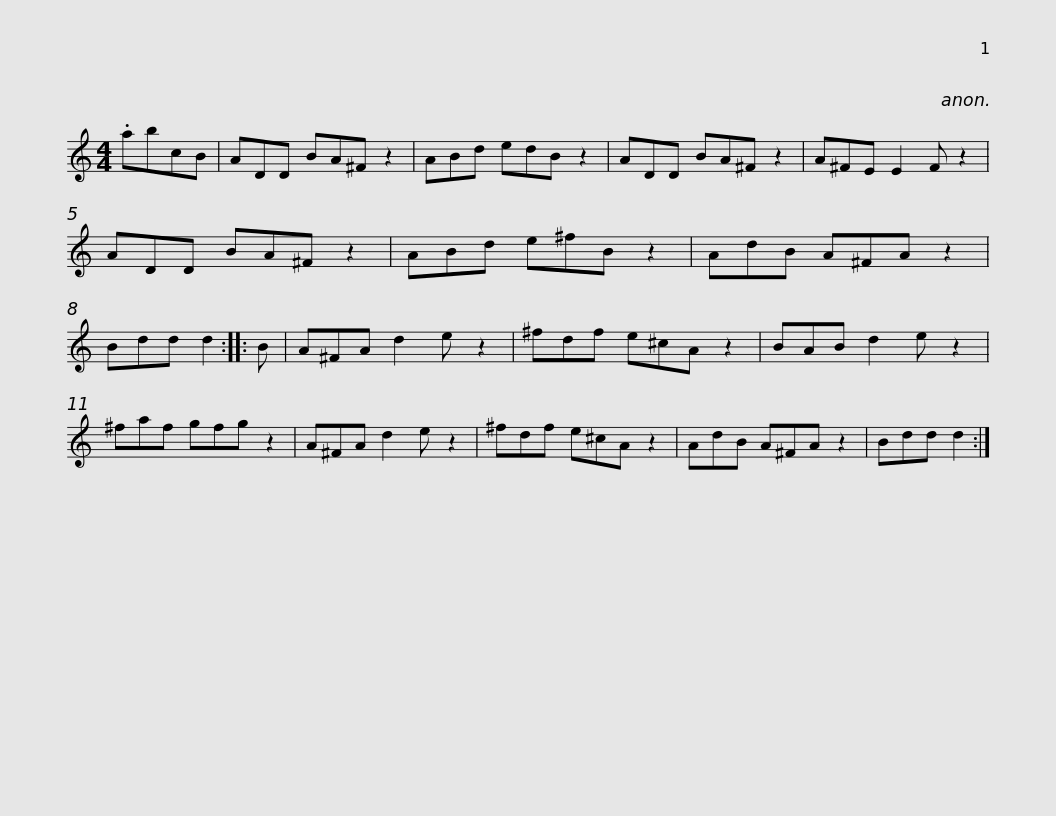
X:1
L:1/8
M:4/4
I:linebreak $
K:C
V:1 treble
V:1
 .abcB | ADD BA^F z2 | ABd edB z2 | ADD BA^F z2 | A^FE E2 F z2 | %5
 ADD BA^F z2 |$ ABd e^fB z2 | AdB A^FA z2 | Bdd d2 :: B | %10
 A^FA d2 e z2 | ^fdf e^cA z2 | BAB d2 e z2 |$ ^faf gfg z2 | A^FA d2 e z2 | %15
 ^fdf e^cA z2 | AdB A^FA z2 | Bdd d2 :| %18
